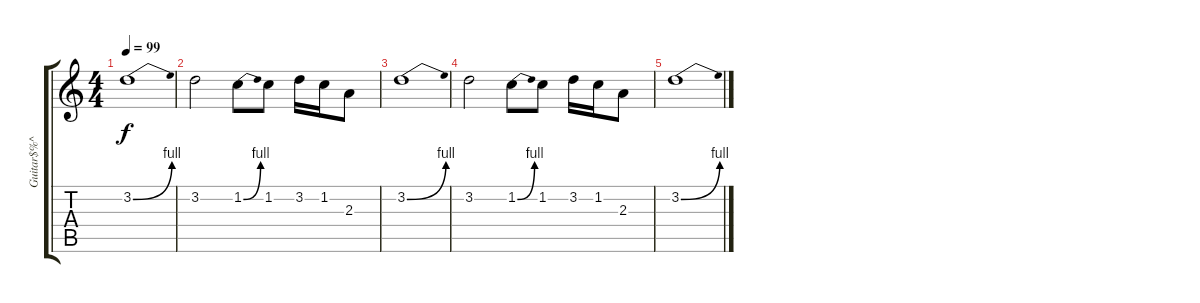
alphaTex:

\track ("Guitar$%^" "Guitar$%^") {instrument overdrivenguitar}
\staff {score tabs}
\tuning (E4 B3 G3 D3 A2 E2) {hide}
\ts (4 4)
\tempo 99
\clef g2
\ks c
3.2{be (bend 0 0 60 4)}.1{dy f} |
3.2.2{volume 7} 1.2{be (bend 0 0 60 4)}.8 1.2.8 3.2.16 1.2.16 2.3.8 |
3.2{be (bend 0 0 60 4)}.1 |
3.2.2{volume 0} 1.2{be (bend 0 0 60 4)}.8 1.2.8 3.2.16 1.2.16 2.3.8 |
3.2{be (bend 0 0 60 4)}.1
